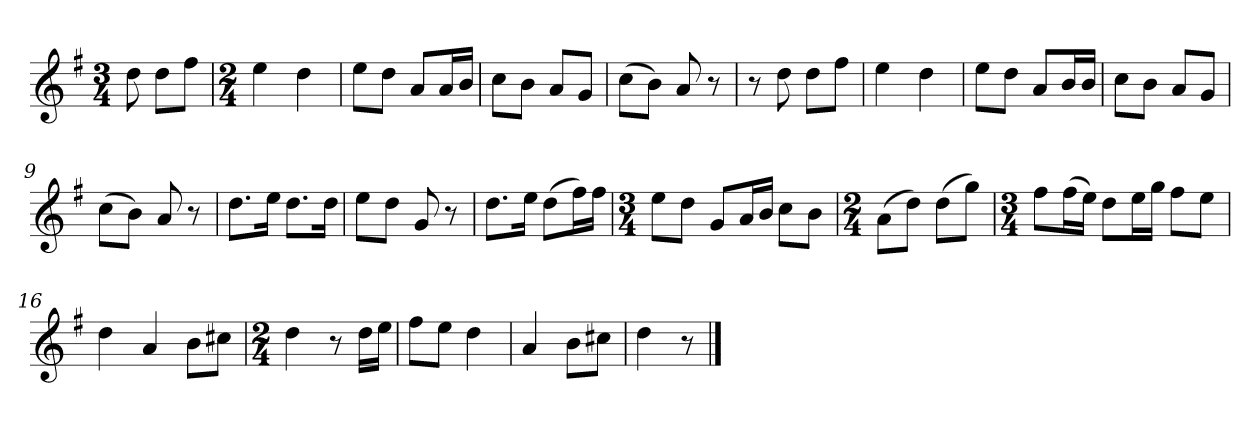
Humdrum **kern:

**kern
*part1
*staff1
*k[f#]
*M3/4
*MM120
=
8dd
8ddL
8ff#J
=1
*M2/4
4ee
4dd
=2
8eeL
8ddJ
8aL
16aL
16bJJ
=3
8ccL
8bJ
8aL
8gJ
=4
(8ccL
8bJ)
8a
8r
=5
8r
8dd
8ddL
8ff#J
=6
4ee
4dd
=7
8eeL
8ddJ
8aL
16bL
16bJJ
=8
8ccL
8bJ
8aL
8gJ
=9
(8ccL
8bJ)
8a
8r
=10
8.ddL
16eeJk
8.ddL
16ddJk
=11
8eeL
8ddJ
8g
8r
=12
8.ddL
16eeJk
(8ddL
16ff#L)
16ff#JJ
=13
*M3/4
8eeL
8ddJ
8gL
16aL
16bJJ
8ccL
8bJ
=14
*M2/4
(8aL
8ddJ)
(8ddL
8ggJ)
=15
*M3/4
8ff#L
(16ff#L
16eeJJ)
8ddL
16eeL
16ggJJ
8ff#L
8eeJ
=16
4dd
4a
8bL
8cc#XJ
=17
*M2/4
4dd
8r
16ddLL
16eeJJ
=18
8ff#L
8eeJ
4dd
=19
4a
8bL
8cc#XJ
=20
4dd
8r
==
*-
